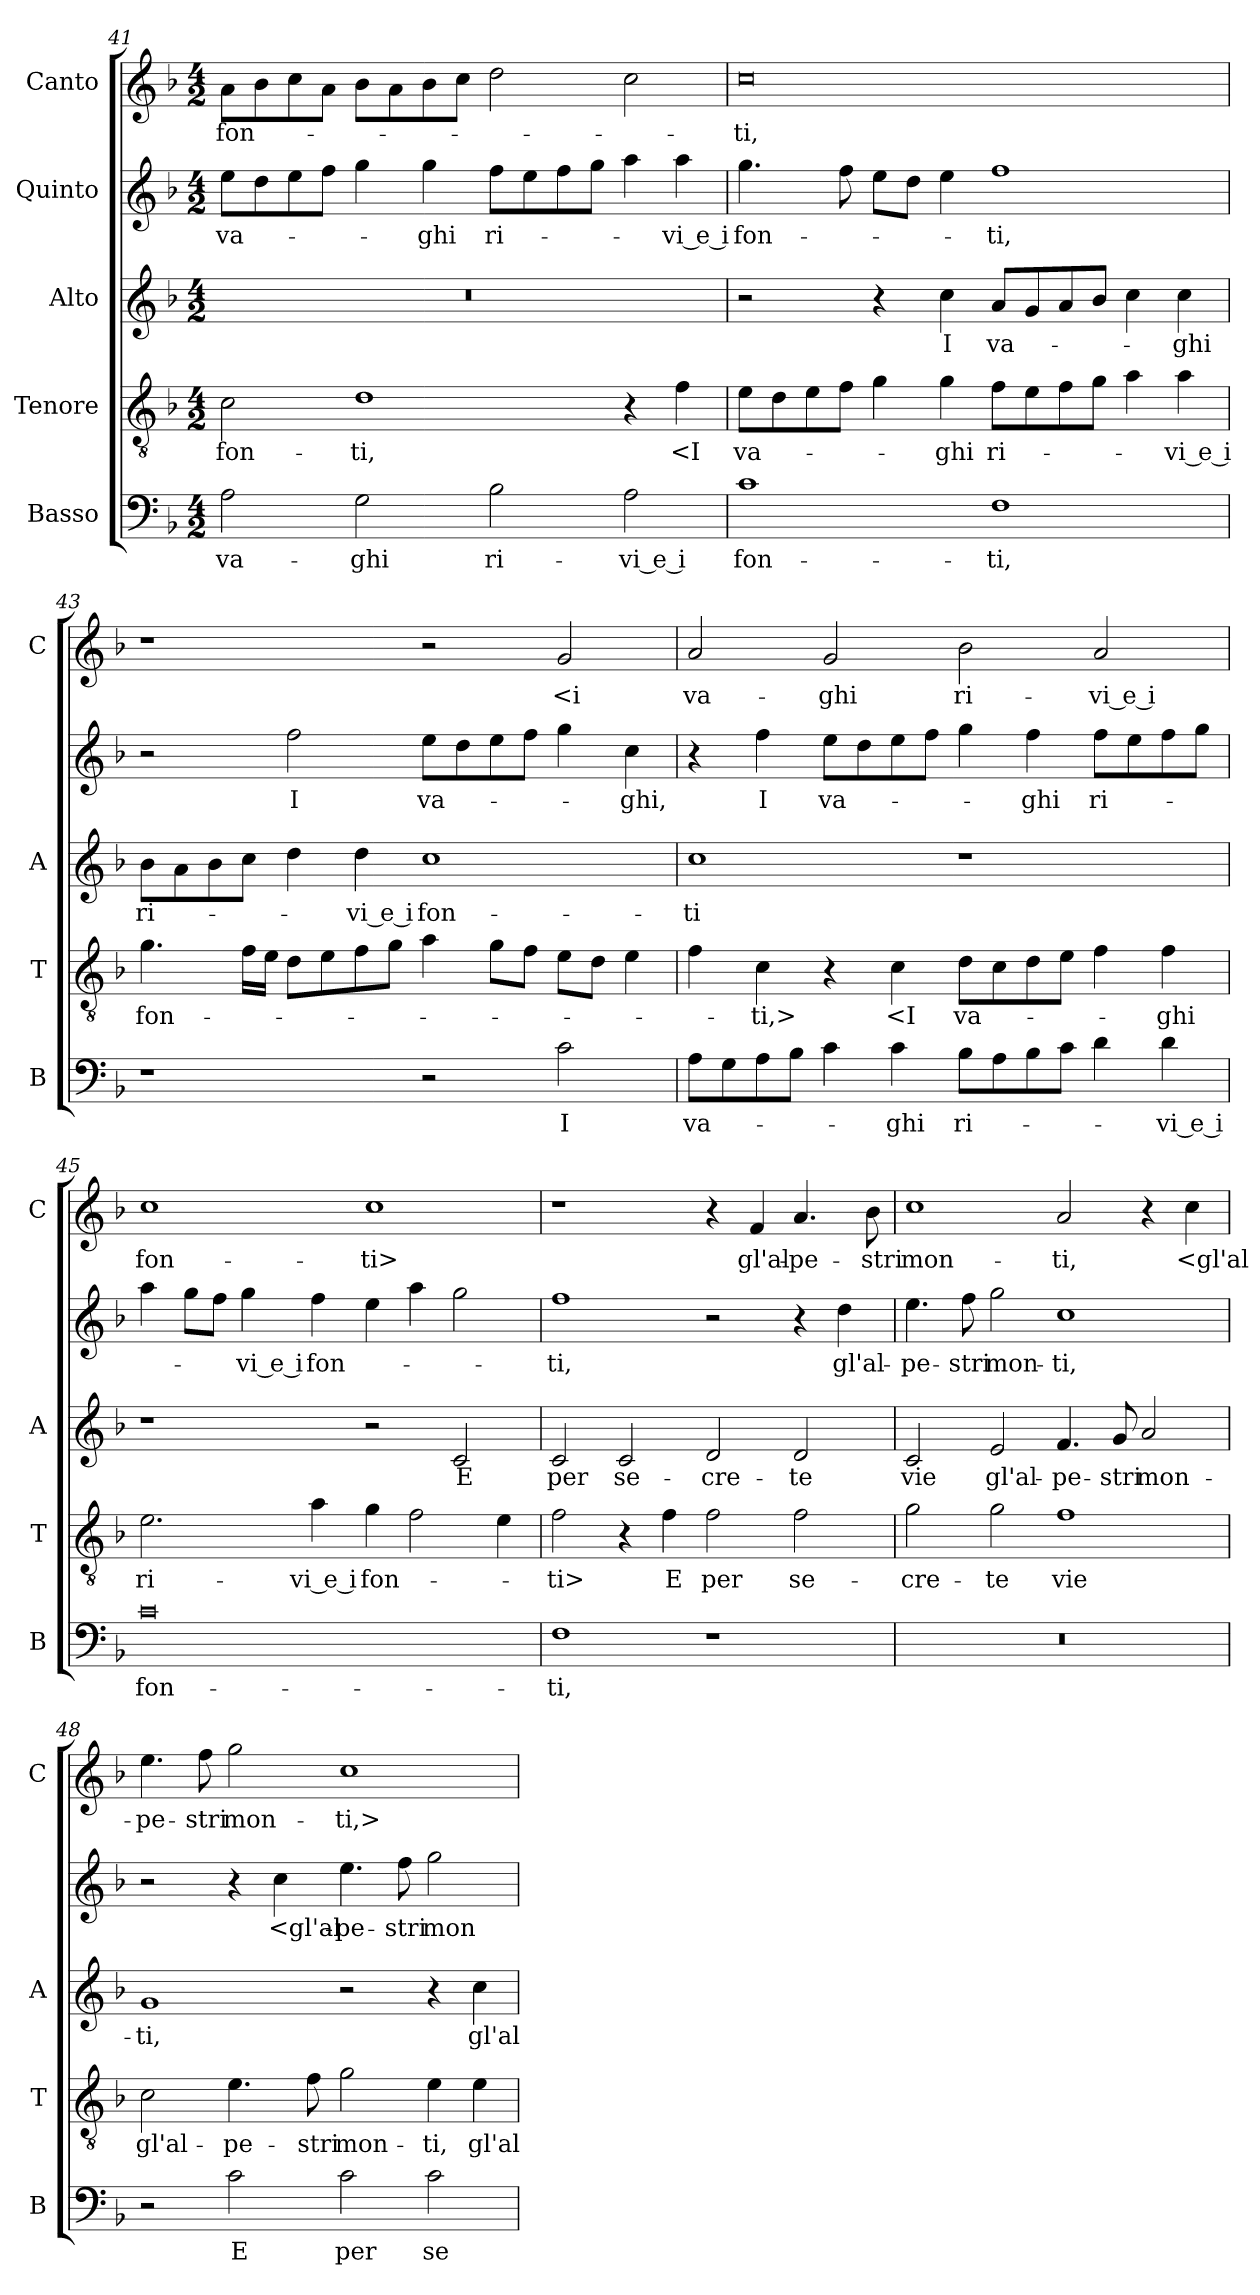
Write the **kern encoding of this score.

**kern	**text	**kern	**text	**kern	**text	**kern	**text	**kern	**text
*part5	*part5	*part4	*part4	*part3	*part3	*part2	*part2	*part1	*part1
*staff5	*staff5	*staff4	*staff4	*staff3	*staff3	*staff2	*staff2	*staff1	*staff1
*I"Basso	*	*I"Tenore	*	*I"Alto	*	*I"Quinto	*	*I"Canto	*
*I'B	*	*I'T	*	*I'A	*	*	*	*I'C	*
*clefF4	*	*clefGv2	*	*clefG2	*	*clefG2	*	*clefG2	*
*k[b-]	*	*k[b-]	*	*k[b-]	*	*k[b-]	*	*k[b-]	*
*F:	*	*F:	*	*F:	*	*F:	*	*F:	*
*M4/2	*	*M4/2	*	*M4/2	*	*M4/2	*	*M4/2	*
=41	=41	=41	=41	=41	=41	=41	=41	=41	=41
2A	va-	2c	fon-	0r	.	8eeL	va-	8aL	fon-
.	.	.	.	.	.	8dd	.	8b-	.
.	.	.	.	.	.	8ee	.	8cc	.
.	.	.	.	.	.	8ffJ	.	8aJ	.
2G	-ghi	1d	-ti,	.	.	4gg	.	8b-L	.
.	.	.	.	.	.	.	.	8a	.
.	.	.	.	.	.	4gg	-ghi	8b-	.
.	.	.	.	.	.	.	.	8ccJ	.
2B-	ri-	.	.	.	.	8ffL	ri-	2dd	.
.	.	.	.	.	.	8ee	.	.	.
.	.	.	.	.	.	8ff	.	.	.
.	.	.	.	.	.	8ggJ	.	.	.
2A	-vi e i	4r	.	.	.	4aa	.	2cc	.
.	.	4f	<I	.	.	4aa	-vi e i	.	.
=42	=42	=42	=42	=42	=42	=42	=42	=42	=42
1c	fon-	8eL	va-	2r	.	4.gg	fon-	0cc	-ti,
.	.	8d	.	.	.	.	.	.	.
.	.	8e	.	.	.	.	.	.	.
.	.	8fJ	.	.	.	8ff	.	.	.
.	.	4g	.	4r	.	8eeL	.	.	.
.	.	.	.	.	.	8ddJ	.	.	.
.	.	4g	-ghi	4cc	I	4ee	.	.	.
1F	-ti,	8fL	ri-	8aL	va-	1ff	-ti,	.	.
.	.	8e	.	8g	.	.	.	.	.
.	.	8f	.	8a	.	.	.	.	.
.	.	8gJ	.	8b-J	.	.	.	.	.
.	.	4a	.	4cc	.	.	.	.	.
.	.	4a	-vi e i	4cc	-ghi	.	.	.	.
=43	=43	=43	=43	=43	=43	=43	=43	=43	=43
1r	.	4.g	fon-	8b-L	ri-	2r	.	1r	.
.	.	.	.	8a	.	.	.	.	.
.	.	.	.	8b-	.	.	.	.	.
.	.	16fLL	.	8ccJ	.	.	.	.	.
.	.	16eJJ	.	.	.	.	.	.	.
.	.	8dL	.	4dd	.	2ff	I	.	.
.	.	8e	.	.	.	.	.	.	.
.	.	8f	.	4dd	-vi e i	.	.	.	.
.	.	8gJ	.	.	.	.	.	.	.
2r	.	4a	.	1cc	fon-	8eeL	va-	2r	.
.	.	.	.	.	.	8dd	.	.	.
.	.	8gL	.	.	.	8ee	.	.	.
.	.	8fJ	.	.	.	8ffJ	.	.	.
2c	I	8eL	.	.	.	4gg	.	2g	<i
.	.	8dJ	.	.	.	.	.	.	.
.	.	4e	.	.	.	4cc	-ghi,	.	.
=44	=44	=44	=44	=44	=44	=44	=44	=44	=44
8AL	va-	4f	.	1cc	-ti	4r	.	2a	va-
8G	.	.	.	.	.	.	.	.	.
8A	.	4c	-ti,>	.	.	4ff	I	.	.
8B-J	.	.	.	.	.	.	.	.	.
4c	.	4r	.	.	.	8eeL	va-	2g	-ghi
.	.	.	.	.	.	8dd	.	.	.
4c	-ghi	4c	<I	.	.	8ee	.	.	.
.	.	.	.	.	.	8ffJ	.	.	.
8B-L	ri-	8dL	va-	1r	.	4gg	.	2b-	ri-
8A	.	8c	.	.	.	.	.	.	.
8B-	.	8d	.	.	.	4ff	-ghi	.	.
8cJ	.	8eJ	.	.	.	.	.	.	.
4d	.	4f	.	.	.	8ffL	ri-	2a	-vi e i
.	.	.	.	.	.	8ee	.	.	.
4d	-vi e i	4f	-ghi	.	.	8ff	.	.	.
.	.	.	.	.	.	8ggJ	.	.	.
=45	=45	=45	=45	=45	=45	=45	=45	=45	=45
0c	fon-	2.e	ri-	1r	.	4aa	.	1cc	fon-
.	.	.	.	.	.	8ggL	.	.	.
.	.	.	.	.	.	8ffJ	.	.	.
.	.	.	.	.	.	4gg	-vi e i	.	.
.	.	4a	-vi e i	.	.	4ff	fon-	.	.
.	.	4g	fon-	2r	.	4ee	.	1cc	-ti>
.	.	2f	.	.	.	4aa	.	.	.
.	.	.	.	2c	E	2gg	.	.	.
.	.	4e	.	.	.	.	.	.	.
=46	=46	=46	=46	=46	=46	=46	=46	=46	=46
1F	-ti,	2f	-ti>	2c	per	1ff	-ti,	1r	.
.	.	4r	.	2c	se-	.	.	.	.
.	.	4f	E	.	.	.	.	.	.
1r	.	2f	per	2d	-cre-	2r	.	4r	.
.	.	.	.	.	.	.	.	4f	gl'al-
.	.	2f	se-	2d	-te	4r	.	4.a	-pe-
.	.	.	.	.	.	4dd	gl'al-	.	.
.	.	.	.	.	.	.	.	8b-	-stri
=47	=47	=47	=47	=47	=47	=47	=47	=47	=47
0r	.	2g	-cre-	2c	vie	4.ee	-pe-	1cc	mon-
.	.	.	.	.	.	8ff	-stri	.	.
.	.	2g	-te	2e	gl'al-	2gg	mon-	.	.
.	.	1f	vie	4.f	-pe-	1cc	-ti,	2a	-ti,
.	.	.	.	8g	-stri	.	.	.	.
.	.	.	.	2a	mon-	.	.	4r	.
.	.	.	.	.	.	.	.	4cc	<gl'al-
=48	=48	=48	=48	=48	=48	=48	=48	=48	=48
2r	.	2c	gl'al-	1g	-ti,	2r	.	4.ee	-pe-
.	.	.	.	.	.	.	.	8ff	-stri
2c	E	4.e	-pe-	.	.	4r	.	2gg	mon-
.	.	.	.	.	.	4cc	<gl'al-	.	.
.	.	8f	-stri	.	.	.	.	.	.
2c	per	2g	mon-	2r	.	4.ee	-pe-	1cc	-ti,>
.	.	.	.	.	.	8ff	-stri	.	.
2c	se-	4e	-ti,	4r	.	2gg	mon-	.	.
.	.	4e	gl'al-	4cc	gl'al-	.	.	.	.
=	=	=	=	=	=	=	=	=	=
*-	*-	*-	*-	*-	*-	*-	*-	*-	*-
